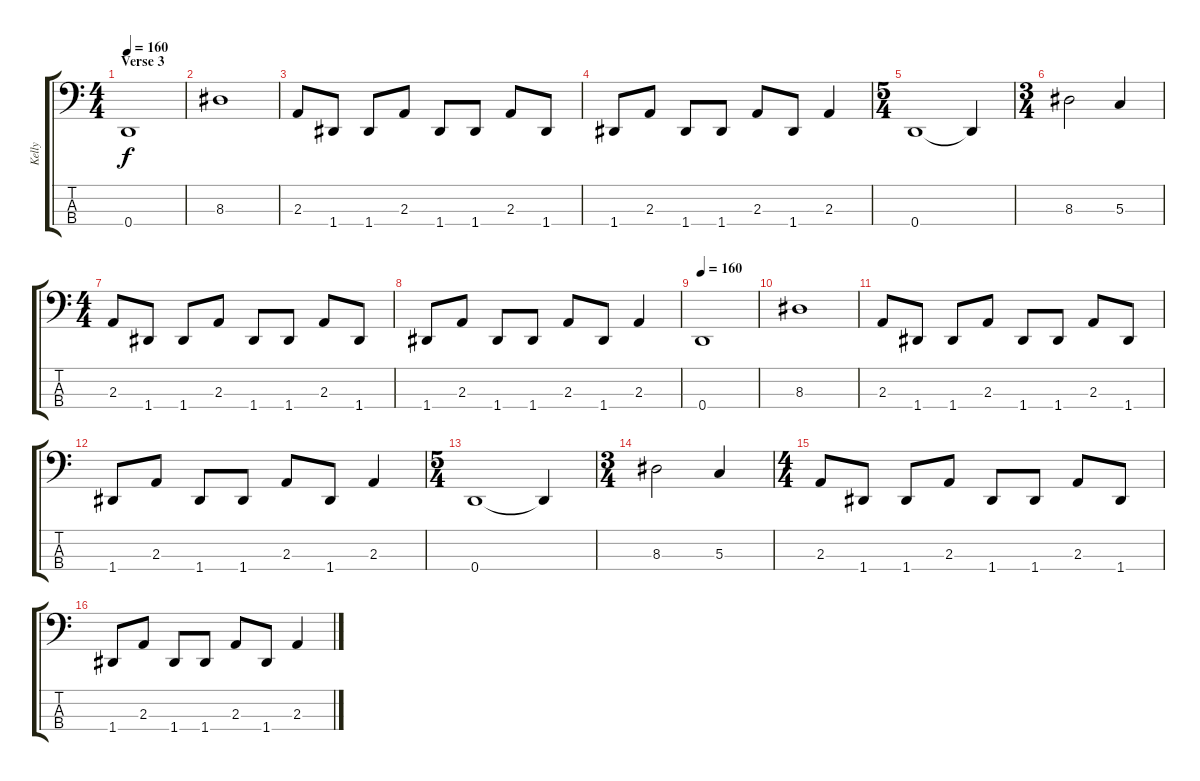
\track ("Kelly" "Kelly") {instrument electricbasspick}
\staff {score tabs}
\tuning (F2 C2 G1 D1) {hide}
\ts (4 4)
\section ("" "Verse 3")
\tempo 160
\clef f4
\ks c
0.4.1{dy f} |
8.3.1 |
2.3.8 1.4.8 1.4.8 2.3.8 1.4.8 1.4.8 2.3.8 1.4.8 |
1.4.8 2.3.8 1.4.8 1.4.8 2.3.8 1.4.8 2.3.4 |
\ts (5 4)
0.4.1 0.4{t}.4 |
\ts (3 4)
8.3.2 5.3.4 |
\ts (4 4)
2.3.8 1.4.8 1.4.8 2.3.8 1.4.8 1.4.8 2.3.8 1.4.8 |
1.4.8 2.3.8 1.4.8 1.4.8 2.3.8 1.4.8 2.3.4 |
\tempo 160
0.4.1 |
8.3.1 |
2.3.8 1.4.8 1.4.8 2.3.8 1.4.8 1.4.8 2.3.8 1.4.8 |
1.4.8 2.3.8 1.4.8 1.4.8 2.3.8 1.4.8 2.3.4 |
\ts (5 4)
0.4.1 0.4{t}.4 |
\ts (3 4)
8.3.2 5.3.4 |
\ts (4 4)
2.3.8 1.4.8 1.4.8 2.3.8 1.4.8 1.4.8 2.3.8 1.4.8 |
1.4.8 2.3.8 1.4.8 1.4.8 2.3.8 1.4.8 2.3.4
